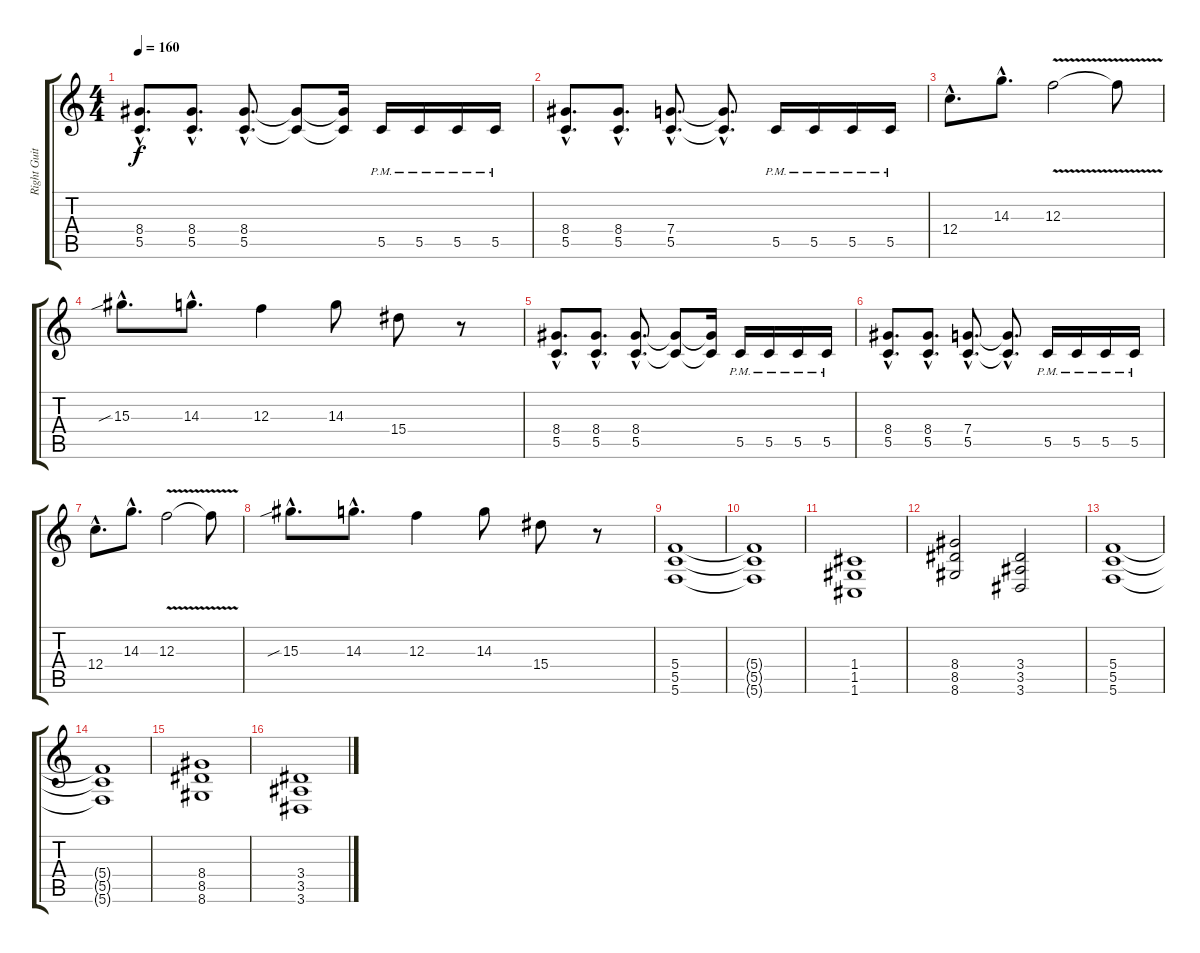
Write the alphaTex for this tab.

\track ("Right Guitar" "Right Guit") {instrument distortionguitar}
\staff {score tabs}
\tuning (D4 A3 F3 C3 G2 C2) {hide}
\ts (4 4)
\tempo 160
\clef g2
\ks c
(8.4{hac} 5.5{hac}).8{d dy f} (8.4{hac} 5.5{hac}).8{d} (8.4{hac} 5.5{hac}).8{d} (8.4{t} 5.5{t}).8 (8.4{t} 5.5{t}).16 5.5{pm}.16 5.5{pm}.16 5.5{pm}.16 5.5{pm}.16 |
(8.4{hac} 5.5{hac}).8{d} (8.4{hac} 5.5{hac}).8{d} (7.4{hac} 5.5{hac}).8{d} (7.4{hac t} 5.5{hac t}).8{d} 5.5{pm}.16 5.5{pm}.16 5.5{pm}.16 5.5{pm}.16 |
12.4{hac}.8{d} 14.3{hac}.8{d} 12.3{v}.2 12.3{t}.8 |
15.3{sib hac}.8{d} 14.3{hac}.8{d} 12.3.4 14.3.8 15.4.8 r.8 |
(8.4{hac} 5.5{hac}).8{d} (8.4{hac} 5.5{hac}).8{d} (8.4{hac} 5.5{hac}).8{d} (8.4{t} 5.5{t}).8 (8.4{t} 5.5{t}).16 5.5{pm}.16 5.5{pm}.16 5.5{pm}.16 5.5{pm}.16 |
(8.4{hac} 5.5{hac}).8{d} (8.4{hac} 5.5{hac}).8{d} (7.4{hac} 5.5{hac}).8{d} (7.4{hac t} 5.5{hac t}).8{d} 5.5{pm}.16 5.5{pm}.16 5.5{pm}.16 5.5{pm}.16 |
12.4{hac}.8{d} 14.3{hac}.8{d} 12.3{v}.2 12.3{t}.8 |
15.3{sib hac}.8{d} 14.3{hac}.8{d} 12.3.4 14.3.8 15.4.8 r.8 |
(5.4 5.5 5.6).1 |
(5.4{t} 5.5{t} 5.6{t}).1 |
(1.4 1.5 1.6).1 |
(8.4 8.5 8.6).2 (3.4 3.5 3.6).2 |
(5.4 5.5 5.6).1 |
(5.4{t} 5.5{t} 5.6{t}).1 |
(8.4 8.5 8.6).1 |
(3.4 3.5 3.6).1
